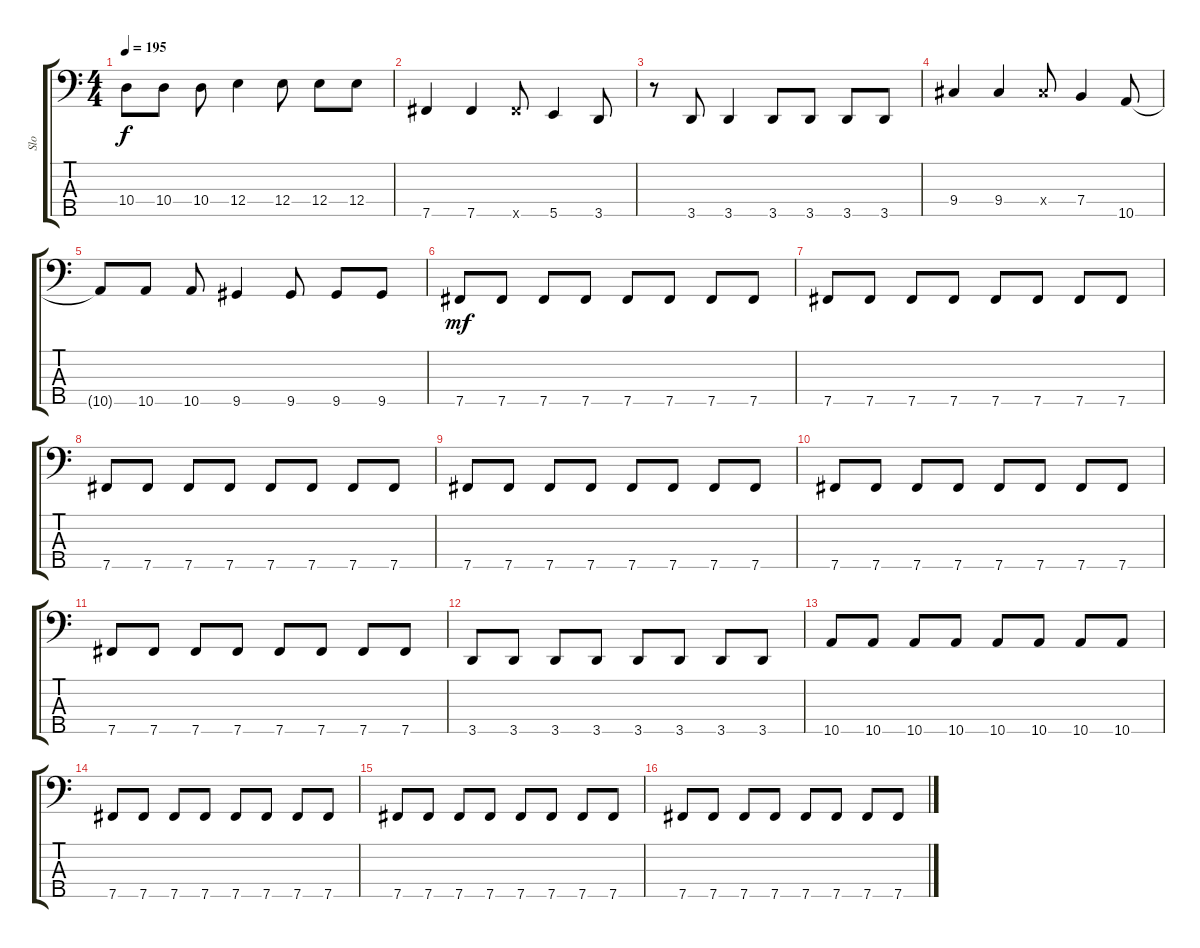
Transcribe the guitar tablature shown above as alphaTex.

\track ("Slo" "Slo") {instrument electricbassfinger}
\staff {score tabs}
\tuning (G2 D2 A1 E1 B0) {hide}
\ts (4 4)
\tempo 195
\clef f4
\ks c
10.4{t}.8{dy f} 10.4.8 10.4.8 12.4.4 12.4.8 12.4.8 12.4.8 |
7.5.4 7.5.4 7.5{x}.8 5.5.4 3.5.8 |
r.8 3.5.8 3.5.4 3.5.8 3.5.8 3.5.8 3.5.8 |
9.4.4 9.4.4 9.4{x}.8 7.4.4 10.5.8 |
10.5{t}.8 10.5.8 10.5.8 9.5.4 9.5.8 9.5.8 9.5.8 |
7.5.8{dy mf} 7.5.8 7.5.8 7.5.8 7.5.8 7.5.8 7.5.8 7.5.8 |
7.5.8 7.5.8 7.5.8 7.5.8 7.5.8 7.5.8 7.5.8 7.5.8 |
7.5.8 7.5.8 7.5.8 7.5.8 7.5.8 7.5.8 7.5.8 7.5.8 |
7.5.8 7.5.8 7.5.8 7.5.8 7.5.8 7.5.8 7.5.8 7.5.8 |
7.5.8 7.5.8 7.5.8 7.5.8 7.5.8 7.5.8 7.5.8 7.5.8 |
7.5.8 7.5.8 7.5.8 7.5.8 7.5.8 7.5.8 7.5.8 7.5.8 |
3.5.8 3.5.8 3.5.8 3.5.8 3.5.8 3.5.8 3.5.8 3.5.8 |
10.5.8 10.5.8 10.5.8 10.5.8 10.5.8 10.5.8 10.5.8 10.5.8 |
7.5.8 7.5.8 7.5.8 7.5.8 7.5.8 7.5.8 7.5.8 7.5.8 |
7.5.8 7.5.8 7.5.8 7.5.8 7.5.8 7.5.8 7.5.8 7.5.8 |
7.5.8 7.5.8 7.5.8 7.5.8 7.5.8 7.5.8 7.5.8 7.5.8
